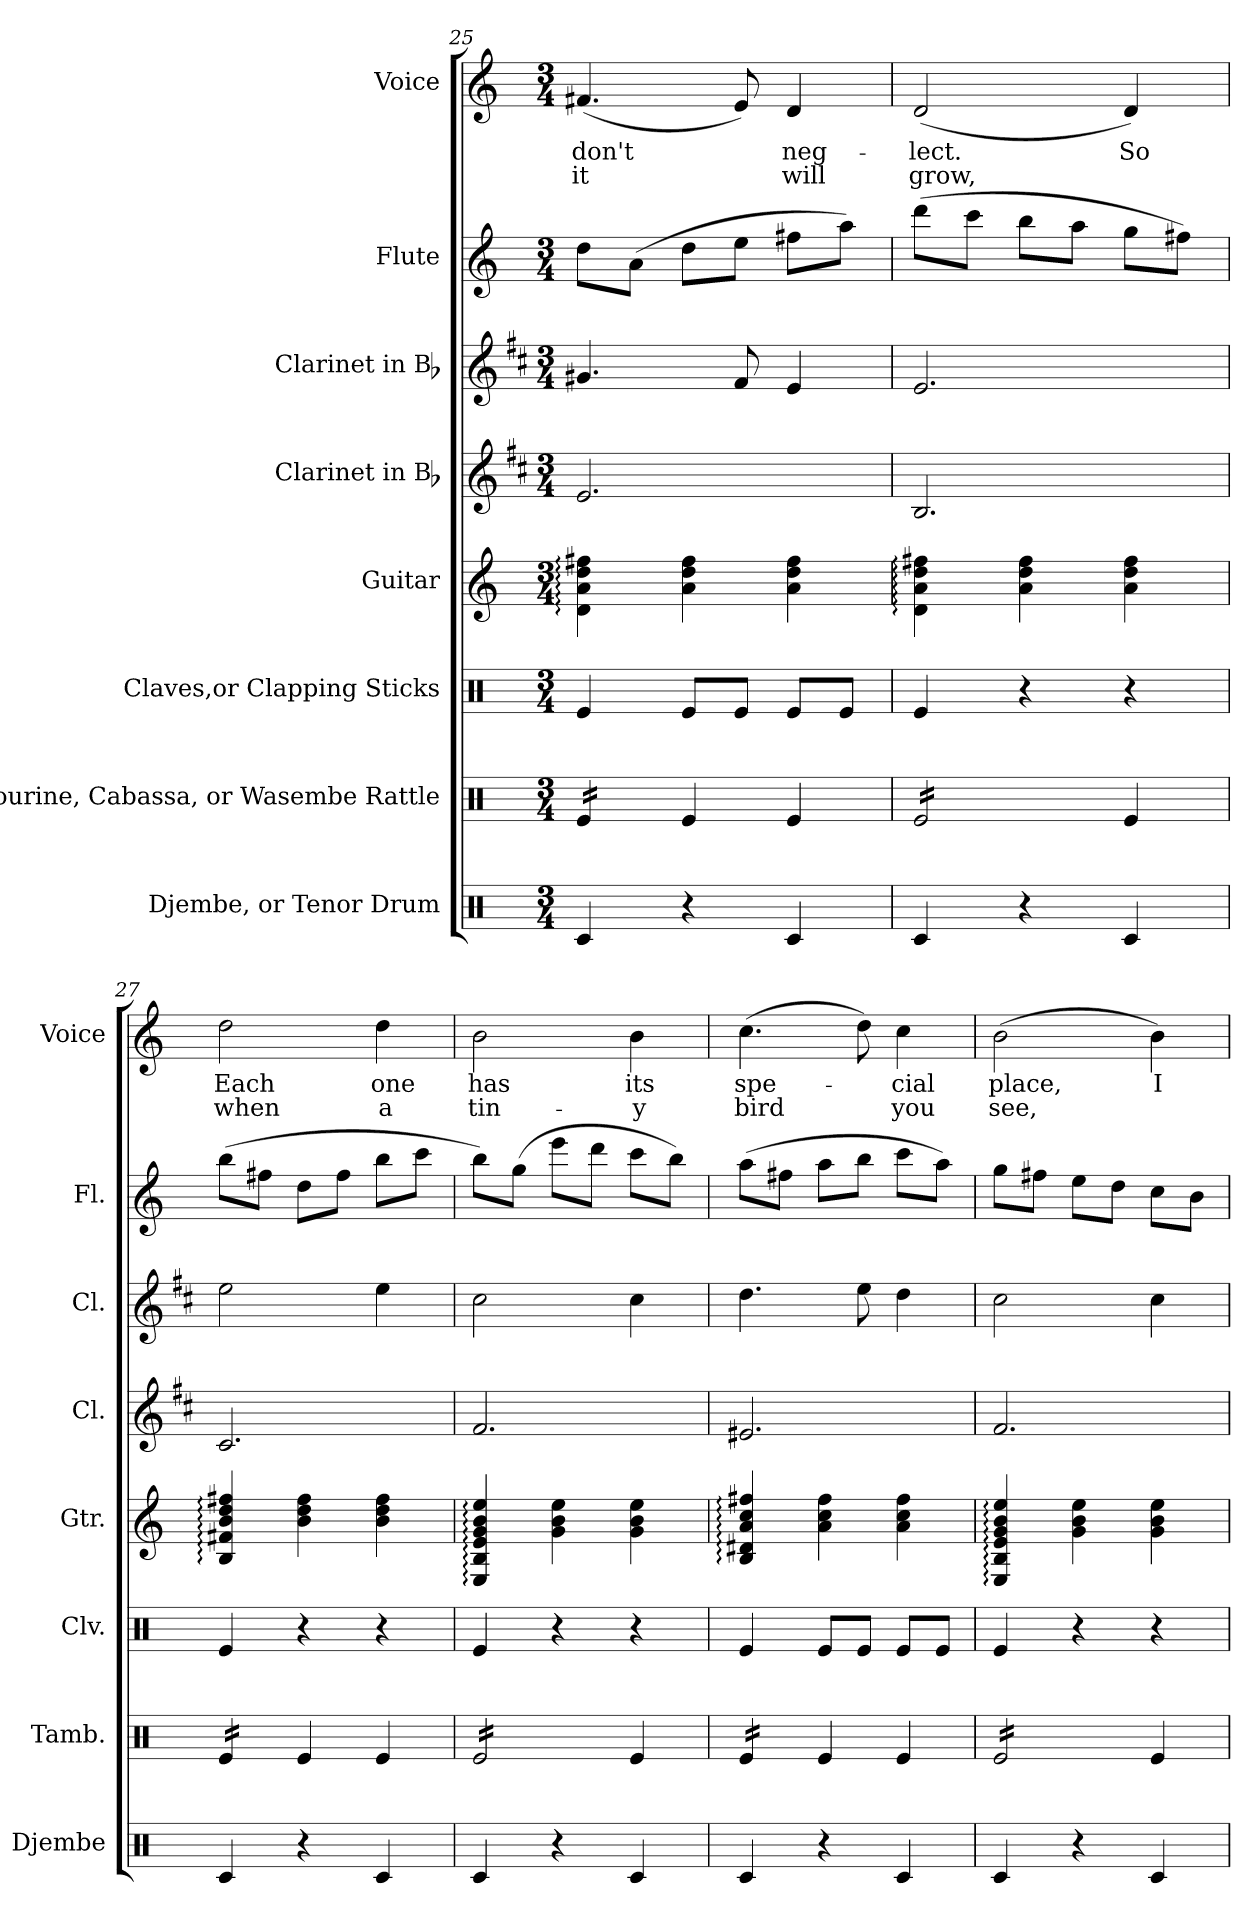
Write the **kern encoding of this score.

**kern	**kern	**kern	**kern	**kern	**kern	**kern	**kern	**text	**text
*part8	*part7	*part6	*part5	*part4	*part3	*part2	*part1	*part1	*part1
*staff8	*staff7	*staff6	*staff5	*staff4	*staff3	*staff2	*staff1	*staff1	*staff1
*I"Djembe, or Tenor Drum	*I"Tambourine, Cabassa, or Wasembe Rattle	*I"Claves,or  Clapping Sticks	*I"Guitar	*I"Clarinet in Bb	*I"Clarinet in Bb	*I"Flute	*I"Voice	*	*
*I'Djembe	*I'Tamb.	*I'Clv.	*I'Gtr.	*I'Cl.	*I'Cl.	*I'Fl.	*I'Voice	*	*
*clefX	*clefX	*clefX	*clefG2	*clefG2	*clefG2	*clefG2	*clefG2	*	*
*	*	*	*ITrd7c12	*ITrd1c2	*ITrd1c2	*	*	*	*
*k[]	*k[]	*k[]	*k[]	*k[]	*k[]	*k[]	*k[]	*	*
*C:	*C:	*C:	*C:	*C:	*C:	*C:	*C:	*	*
*M3/4	*M3/4	*M3/4	*M3/4	*M3/4	*M3/4	*M3/4	*M3/4	*	*
=25	=25	=25	=25	=25	=25	=25	=25	=25	=25
!	!	!	!	!	!	!	!	!LO:LY:b:color=#000000	!LO:LY:b:color=#000000
*	*tremolo	*	*	*	*	*	*	*	*
4Rci/	16Rei/LL	4Rei/	4Di\: 4Ai: 4di: 4f#Xi:	2.di/	4.f#Xi/	8ddi\L	(4.f#Xi/	don't	it
.	16Rei/	.	.	.	.	.	.	.	.
.	16Rei/	.	.	.	.	(8ai\J	.	.	.
.	16Rei/JJ	.	.	.	.	.	.	.	.
*	*Xtremolo	*	*	*	*	*	*	*	*
4r	4Rei/	8Rei/L	4Ai\ 4di 4f#i	.	.	8ddi\L	.	.	.
.	.	8Rei/J	.	.	8ei/	8eei\J	8ei/)	.	.
!	!	!	!	!	!	!	!	!LO:LY:b:color=#000000	!LO:LY:b:color=#000000
4Rci/	4Rei/	8Rei/L	4Ai\ 4di 4f#i	.	4di/	8ff#Xi\L	4di/	neg-	will
.	.	8Rei/J	.	.	.	8aai\J)	.	.	.
=26	=26	=26	=26	=26	=26	=26	=26	=26	=26
!	!	!	!	!	!	!	!	!LO:LY:b:color=#000000	!LO:LY:b:color=#000000
*	*tremolo	*	*	*	*	*	*	*	*
4Rci/	16Rei/LL	4Rei/	4Di\: 4Ai: 4di: 4f#Xi:	2.Ai/	2.di/	(8dddi\L	(2di/	-lect.	grow,
.	16Rei/	.	.	.	.	.	.	.	.
.	16Rei/	.	.	.	.	8ccci\J	.	.	.
.	16Rei/	.	.	.	.	.	.	.	.
4r	16Rei/	4r	4Ai\ 4di 4f#i	.	.	8bbi\L	.	.	.
.	16Rei/	.	.	.	.	.	.	.	.
.	16Rei/	.	.	.	.	8aai\J	.	.	.
.	16Rei/JJ	.	.	.	.	.	.	.	.
*	*Xtremolo	*	*	*	*	*	*	*	*
!	!	!	!	!	!	!	!	!LO:LY:b:color=#000000	!
4Rci/	4Rei/	4r	4Ai\ 4di 4f#i	.	.	8ggi\L	4di/)	So	.
.	.	.	.	.	.	8ff#Xi\J)	.	.	.
=27	=27	=27	=27	=27	=27	=27	=27	=27	=27
!	!	!	!	!	!	!	!	!LO:LY:b:color=#000000	!LO:LY:b:color=#000000
*	*tremolo	*	*	*	*	*	*	*	*
4Rci/	16Rei/LL	4Rei/	4BBi/: 4F#Xi: 4Bi: 4di: 4f#Xi:	2.Bi/	2ddi\	(8bbi\L	2ddi\	Each	when
.	16Rei/	.	.	.	.	.	.	.	.
.	16Rei/	.	.	.	.	8ff#Xi\J	.	.	.
.	16Rei/JJ	.	.	.	.	.	.	.	.
*	*Xtremolo	*	*	*	*	*	*	*	*
4r	4Rei/	4r	4Bi\ 4di 4f#i	.	.	8ddi\L	.	.	.
.	.	.	.	.	.	8ff#i\J	.	.	.
!	!	!	!	!	!	!	!	!LO:LY:b:color=#000000	!LO:LY:b:color=#000000
4Rci/	4Rei/	4r	4Bi\ 4di 4f#i	.	4ddi\	8bbi\L	4ddi\	one	a
.	.	.	.	.	.	8ccci\J	.	.	.
=28	=28	=28	=28	=28	=28	=28	=28	=28	=28
!	!	!	!	!	!	!	!	!LO:LY:b:color=#000000	!LO:LY:b:color=#000000
*	*tremolo	*	*	*	*	*	*	*	*
4Rci/	16Rei/LL	4Rei/	4EEi/: 4BBi: 4Ei: 4Gi: 4Bi: 4ei:	2.ei/	2bi\	8bbi\L)	2bi\	has	tin-
.	16Rei/	.	.	.	.	.	.	.	.
.	16Rei/	.	.	.	.	(8ggi\J	.	.	.
.	16Rei/	.	.	.	.	.	.	.	.
4r	16Rei/	4r	4Gi\ 4Bi 4ei	.	.	8eeei\L	.	.	.
.	16Rei/	.	.	.	.	.	.	.	.
.	16Rei/	.	.	.	.	8dddi\J	.	.	.
.	16Rei/JJ	.	.	.	.	.	.	.	.
*	*Xtremolo	*	*	*	*	*	*	*	*
!	!	!	!	!	!	!	!	!LO:LY:b:color=#000000	!LO:LY:b:color=#000000
4Rci/	4Rei/	4r	4Gi\ 4Bi 4ei	.	4bi\	8ccci\L	4bi\	its	-y
.	.	.	.	.	.	8bbi\J)	.	.	.
!!LO:LB:g=z
=29	=29	=29	=29	=29	=29	=29	=29	=29	=29
!	!	!	!	!	!	!	!	!LO:LY:b:color=#000000	!LO:LY:b:color=#000000
*	*tremolo	*	*	*	*	*	*	*	*
4Rci/	16Rei/LL	4Rei/	4BBi/: 4D#Xi: 4Ai: 4ci: 4f#Xi:	2.d#Xi/	4.cci\	(8aai\L	(4.cci\	spe-	bird
.	16Rei/	.	.	.	.	.	.	.	.
.	16Rei/	.	.	.	.	8ff#Xi\J	.	.	.
.	16Rei/JJ	.	.	.	.	.	.	.	.
*	*Xtremolo	*	*	*	*	*	*	*	*
4r	4Rei/	8Rei/L	4Ai\ 4ci 4f#i	.	.	8aai\L	.	.	.
.	.	8Rei/J	.	.	8ddi\	8bbi\J	8ddi\)	.	.
!	!	!	!	!	!	!	!	!LO:LY:b:color=#000000	!LO:LY:b:color=#000000
4Rci/	4Rei/	8Rei/L	4Ai\ 4ci 4f#i	.	4cci\	8ccci\L	4cci\	-cial	you
.	.	8Rei/J	.	.	.	8aai\J)	.	.	.
=30	=30	=30	=30	=30	=30	=30	=30	=30	=30
!	!	!	!	!	!	!	!	!LO:LY:b:color=#000000	!LO:LY:b:color=#000000
*	*tremolo	*	*	*	*	*	*	*	*
4Rci/	16Rei/LL	4Rei/	4EEi/: 4BBi: 4Ei: 4Gi: 4Bi: 4ei:	2.ei/	2bi\	8ggi\L	(2bi\	place,	see,
.	16Rei/	.	.	.	.	.	.	.	.
.	16Rei/	.	.	.	.	8ff#Xi\J	.	.	.
.	16Rei/	.	.	.	.	.	.	.	.
4r	16Rei/	4r	4Gi\ 4Bi 4ei	.	.	8eei\L	.	.	.
.	16Rei/	.	.	.	.	.	.	.	.
.	16Rei/	.	.	.	.	8ddi\J	.	.	.
.	16Rei/JJ	.	.	.	.	.	.	.	.
*	*Xtremolo	*	*	*	*	*	*	*	*
!	!	!	!	!	!	!	!	!LO:LY:b:color=#000000	!
4Rci/	4Rei/	4r	4Gi\ 4Bi 4ei	.	4bi\	8cci\L	4bi\)	I	.
.	.	.	.	.	.	8bi\J	.	.	.
=	=	=	=	=	=	=	=	=	=
*-	*-	*-	*-	*-	*-	*-	*-	*-	*-
